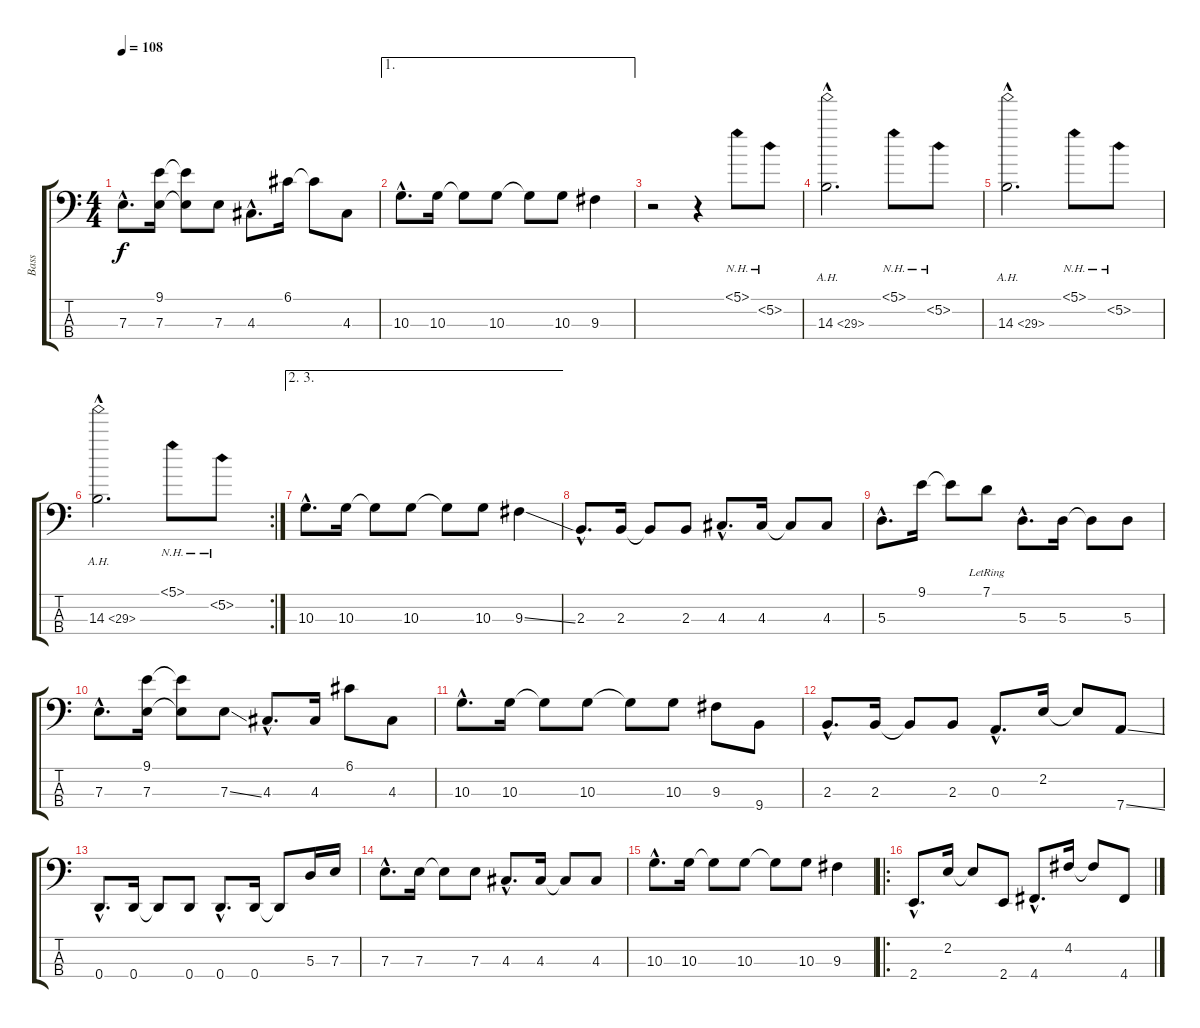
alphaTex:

\track ("Bass" "Bass") {instrument electricbassfinger}
\staff {score tabs}
\tuning (G2 D2 A1 D1) {hide}
\ts (4 4)
\tempo 108
\clef f4
\ks c
7.3{hac}.8{d dy f} (9.1 7.3).16 (9.1{t} 7.3{t}).8 7.3.8 4.3{hac}.8{d} 6.1.16 6.1{t}.8 4.3.8 |
\ae 1
10.3{hac}.8{d} 10.3.16 10.3{t}.8 10.3.8 10.3{t}.8 10.3.8 9.3.4 |
r.2 r.4 5.1{nh}.8 5.2{nh}.8 |
14.3{ah 15 hac}.2{d} 5.1{nh}.8 5.2{nh}.8 |
14.3{ah 15 hac}.2{d} 5.1{nh}.8 5.2{nh}.8 |
\rc 2
14.3{ah 15 hac}.2{d} 5.1{nh}.8 5.2{nh}.8 |
\ae (2 3)
10.3{hac}.8{d} 10.3.16 10.3{t}.8 10.3.8 10.3{t}.8 10.3.8 9.3{ss}.4 |
2.3{hac}.8{d} 2.3.16 2.3{t}.8 2.3.8 4.3{hac}.8{d} 4.3.16 4.3{t}.8 4.3.8 |
5.3{hac}.8{d} 9.1.16 9.1{t}.8 7.1{lr}.8 5.3{hac}.8{d} 5.3.16 5.3{t}.8 5.3.8 |
7.3{hac}.8{d} (9.1 7.3).16 (9.1{t} 7.3{t}).8 7.3{ss}.8 4.3{hac}.8{d} 4.3.16 6.1.8 4.3.8 |
10.3{hac}.8{d} 10.3.16 10.3{t}.8 10.3.8 10.3{t}.8 10.3.8 9.3.8 9.4.8 |
2.3{hac}.8{d} 2.3.16 2.3{t}.8 2.3.8 0.3{hac}.8{d} 2.2.16 2.2{t}.8 7.4{ss}.8 |
0.4{hac}.8{d} 0.4.16 0.4{t}.8 0.4.8 0.4{hac}.8{d} 0.4.16 0.4{t}.8 5.3.16 7.3.16 |
7.3{hac}.8{d} 7.3.16 7.3{t}.8 7.3.8 4.3{hac}.8{d} 4.3.16 4.3{t}.8 4.3.8 |
10.3{hac}.8{d} 10.3.16 10.3{t}.8 10.3.8 10.3{t}.8 10.3.8 9.3.4 |
\ro
2.4{hac}.8{d} 2.2.16 2.2{t}.8 2.4.8 4.4{hac}.8{d} 4.2.16 4.2{t}.8 4.4.8
